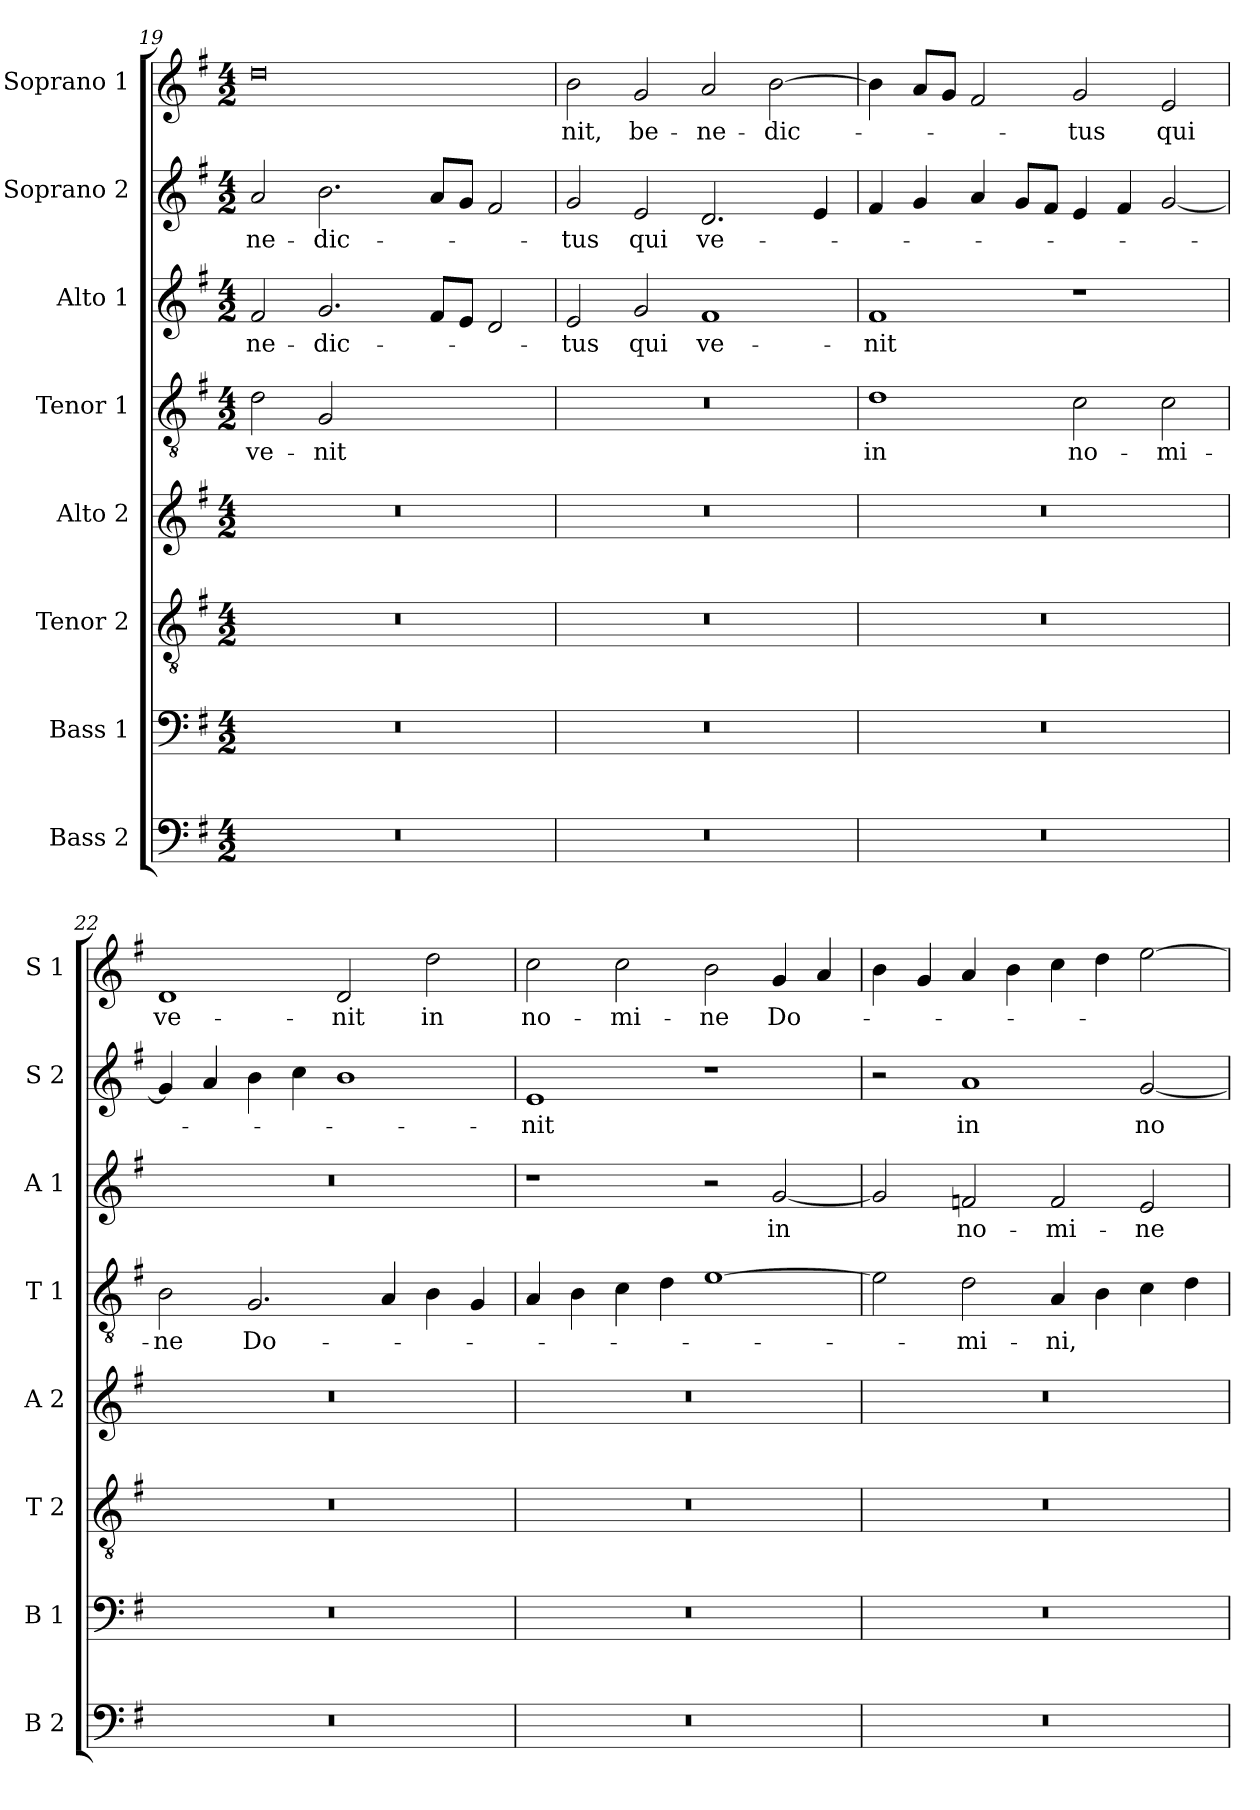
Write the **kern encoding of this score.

**kern	**kern	**kern	**kern	**kern	**text	**kern	**text	**kern	**text	**kern	**text
*part8	*part7	*part6	*part5	*part4	*part4	*part3	*part3	*part2	*part2	*part1	*part1
*staff8	*staff7	*staff6	*staff5	*staff4	*staff4	*staff3	*staff3	*staff2	*staff2	*staff1	*staff1
*I"Bass 2	*I"Bass 1	*I"Tenor 2	*I"Alto 2	*I"Tenor 1	*	*I"Alto 1	*	*I"Soprano 2	*	*I"Soprano 1	*
*I'B 2	*I'B 1	*I'T 2	*I'A 2	*I'T 1	*	*I'A 1	*	*I'S 2	*	*I'S 1	*
*clefF4	*clefF4	*clefGv2	*clefG2	*clefGv2	*	*clefG2	*	*clefG2	*	*clefG2	*
*k[f#]	*k[f#]	*k[f#]	*k[f#]	*k[f#]	*	*k[f#]	*	*k[f#]	*	*k[f#]	*
*G:	*G:	*G:	*G:	*G:	*	*G:	*	*G:	*	*G:	*
*M4/2	*M4/2	*M4/2	*M4/2	*M4/2	*	*M4/2	*	*M4/2	*	*M4/2	*
=19	=19	=19	=19	=19	=19	=19	=19	=19	=19	=19	=19
!	!	!	!	!	!LO:LY:b	!	!LO:LY:b	!	!LO:LY:b	!	!
0r	0r	0r	0r	2d\	ve-	2f#/	-ne-	2a/	-ne-	0dd	.
!	!	!	!	!	!LO:LY:b	!	!LO:LY:b	!	!LO:LY:b	!	!
.	.	.	.	2G/	-nit	2.g/	-dic-	2.b\	-dic-	.	.
.	.	.	.	1ryy	.	.	.	.	.	.	.
.	.	.	.	.	.	8f#/L	.	8a/L	.	.	.
.	.	.	.	.	.	8e/J	.	8g/J	.	.	.
.	.	.	.	.	.	2d/	.	2f#/	.	.	.
=20	=20	=20	=20	=20	=20	=20	=20	=20	=20	=20	=20
!	!	!	!	!	!	!	!LO:LY:b	!	!LO:LY:b	!	!LO:LY:b
0r	0r	0r	0r	0r	.	2e/	-tus	2g/	-tus	2b\	-nit,
!	!	!	!	!	!	!	!LO:LY:b	!	!LO:LY:b	!	!LO:LY:b
.	.	.	.	.	.	2g/	qui	2e/	qui	2g/	be-
!	!	!	!	!	!	!	!LO:LY:b	!	!LO:LY:b	!	!LO:LY:b
.	.	.	.	.	.	1f#	ve-	2.d/	ve-	2a/	-ne-
!	!	!	!	!	!	!	!	!	!	!	!LO:LY:b
.	.	.	.	.	.	.	.	.	.	[2b\	-dic-
.	.	.	.	.	.	.	.	4e/	.	.	.
!!LO:LB:g=z
=21	=21	=21	=21	=21	=21	=21	=21	=21	=21	=21	=21
!	!	!	!	!	!LO:LY:b	!	!LO:LY:b	!	!	!	!
0r	0r	0r	0r	1d	in	1f#	-nit	4f#/	.	4b\]	.
.	.	.	.	.	.	.	.	4g/	.	8a/L	.
.	.	.	.	.	.	.	.	.	.	8g/J	.
.	.	.	.	.	.	.	.	4a/	.	2f#/	.
.	.	.	.	.	.	.	.	8g/L	.	.	.
.	.	.	.	.	.	.	.	8f#/J	.	.	.
!	!	!	!	!	!LO:LY:b	!	!	!	!	!	!LO:LY:b
.	.	.	.	2c\	no-	1r	.	4e/	.	2g/	-tus
.	.	.	.	.	.	.	.	4f#/	.	.	.
!	!	!	!	!	!LO:LY:b	!	!	!	!	!	!LO:LY:b
.	.	.	.	2c\	-mi-	.	.	[2g/	.	2e/	qui
=22	=22	=22	=22	=22	=22	=22	=22	=22	=22	=22	=22
!	!	!	!	!	!LO:LY:b	!	!	!	!	!	!LO:LY:b
0r	0r	0r	0r	2B\	-ne	0r	.	4g/]	.	1d	ve-
.	.	.	.	.	.	.	.	4a/	.	.	.
!	!	!	!	!	!LO:LY:b	!	!	!	!	!	!
.	.	.	.	2.G/	Do-	.	.	4b\	.	.	.
.	.	.	.	.	.	.	.	4cc\	.	.	.
!	!	!	!	!	!	!	!	!	!	!	!LO:LY:b
.	.	.	.	.	.	.	.	1b	.	2d/	-nit
.	.	.	.	4A/	.	.	.	.	.	.	.
!	!	!	!	!	!	!	!	!	!	!	!LO:LY:b
.	.	.	.	4B\	.	.	.	.	.	2dd\	in
.	.	.	.	4G/	.	.	.	.	.	.	.
=23	=23	=23	=23	=23	=23	=23	=23	=23	=23	=23	=23
!	!	!	!	!	!	!	!	!	!LO:LY:b	!	!LO:LY:b
0r	0r	0r	0r	4A/	.	1r	.	1e	-nit	2cc\	no-
.	.	.	.	4B\	.	.	.	.	.	.	.
!	!	!	!	!	!	!	!	!	!	!	!LO:LY:b
.	.	.	.	4c\	.	.	.	.	.	2cc\	-mi-
.	.	.	.	4d\	.	.	.	.	.	.	.
!	!	!	!	!	!	!	!	!	!	!	!LO:LY:b
.	.	.	.	[1e	.	2r	.	1r	.	2b\	-ne
!	!	!	!	!	!	!	!LO:LY:b	!	!	!	!LO:LY:b
.	.	.	.	.	.	[2g/	in	.	.	4g/	Do-
.	.	.	.	.	.	.	.	.	.	4a/	.
=24	=24	=24	=24	=24	=24	=24	=24	=24	=24	=24	=24
0r	0r	0r	0r	2e\]	.	2g/]	.	2r	.	4b\	.
.	.	.	.	.	.	.	.	.	.	4g/	.
!	!	!	!	!	!LO:LY:b	!	!LO:LY:b	!	!LO:LY:b	!	!
.	.	.	.	2d\	-mi-	2fn/	no-	1a	in	4a/	.
.	.	.	.	.	.	.	.	.	.	4b\	.
!	!	!	!	!	!LO:LY:b	!	!LO:LY:b	!	!	!	!
.	.	.	.	4A/	-ni,	2f/	-mi-	.	.	4cc\	.
.	.	.	.	4B\	.	.	.	.	.	4dd\	.
!	!	!	!	!	!	!	!LO:LY:b	!	!LO:LY:b	!	!
.	.	.	.	4c\	.	2e/	-ne	[2g/	no-	[2ee\	.
.	.	.	.	4d\	.	.	.	.	.	.	.
=	=	=	=	=	=	=	=	=	=	=	=
*-	*-	*-	*-	*-	*-	*-	*-	*-	*-	*-	*-
